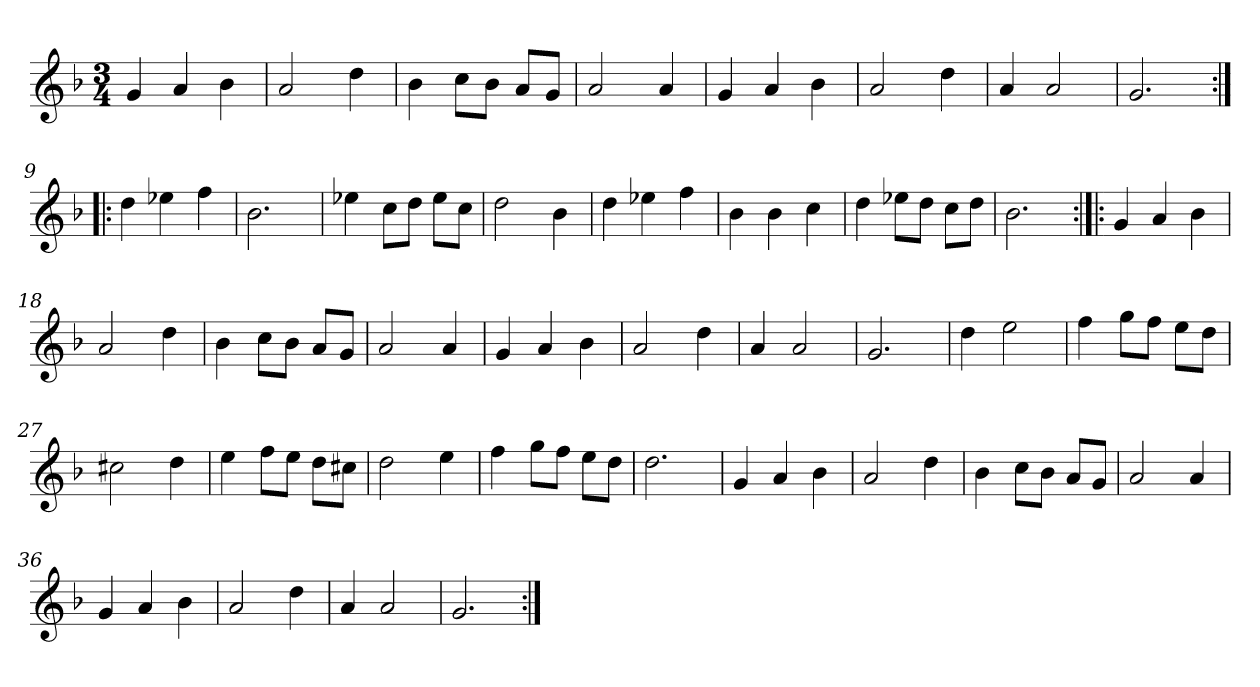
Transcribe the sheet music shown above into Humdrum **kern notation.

**kern
*part1
*staff1
*clefG2
*k[b-]
*G:dor
*M3/4
*MM120
=1
4g
4a
4b-
=2
2a
4dd
=3
4b-
8cc\L
8b-\J
8a/L
8g/J
=4
2a
4a
=5
4g
4a
4b-
=6
2a
4dd
=7
4a
2a
=8
2.g
=9:|!|:
4dd
4ee-X
4ff
=10
2.b-
=11
4ee-X
8cc\L
8dd\J
8ee-\L
8cc\J
=12
2dd
4b-
=13
4dd
4ee-X
4ff
=14
4b-
4b-
4cc
=15
4dd
8ee-X\L
8dd\J
8cc\L
8dd\J
=16
2.b-
=17:|!|:
4g
4a
4b-
=18
2a
4dd
=19
4b-
8cc\L
8b-\J
8a/L
8g/J
=20
2a
4a
=21
4g
4a
4b-
=22
2a
4dd
=23
4a
2a
=24
2.g
=25
4dd
2ee
=26
4ff
8gg\L
8ff\J
8ee\L
8dd\J
=27
2cc#X
4dd
=28
4ee
8ff\L
8ee\J
8dd\L
8cc#X\J
=29
2dd
4ee
=30
4ff
8gg\L
8ff\J
8ee\L
8dd\J
=31
2.dd
=32
4g
4a
4b-
=33
2a
4dd
=34
4b-
8cc\L
8b-\J
8a/L
8g/J
=35
2a
4a
=36
4g
4a
4b-
=37
2a
4dd
=38
4a
2a
=39
2.g
=:|!
*-
